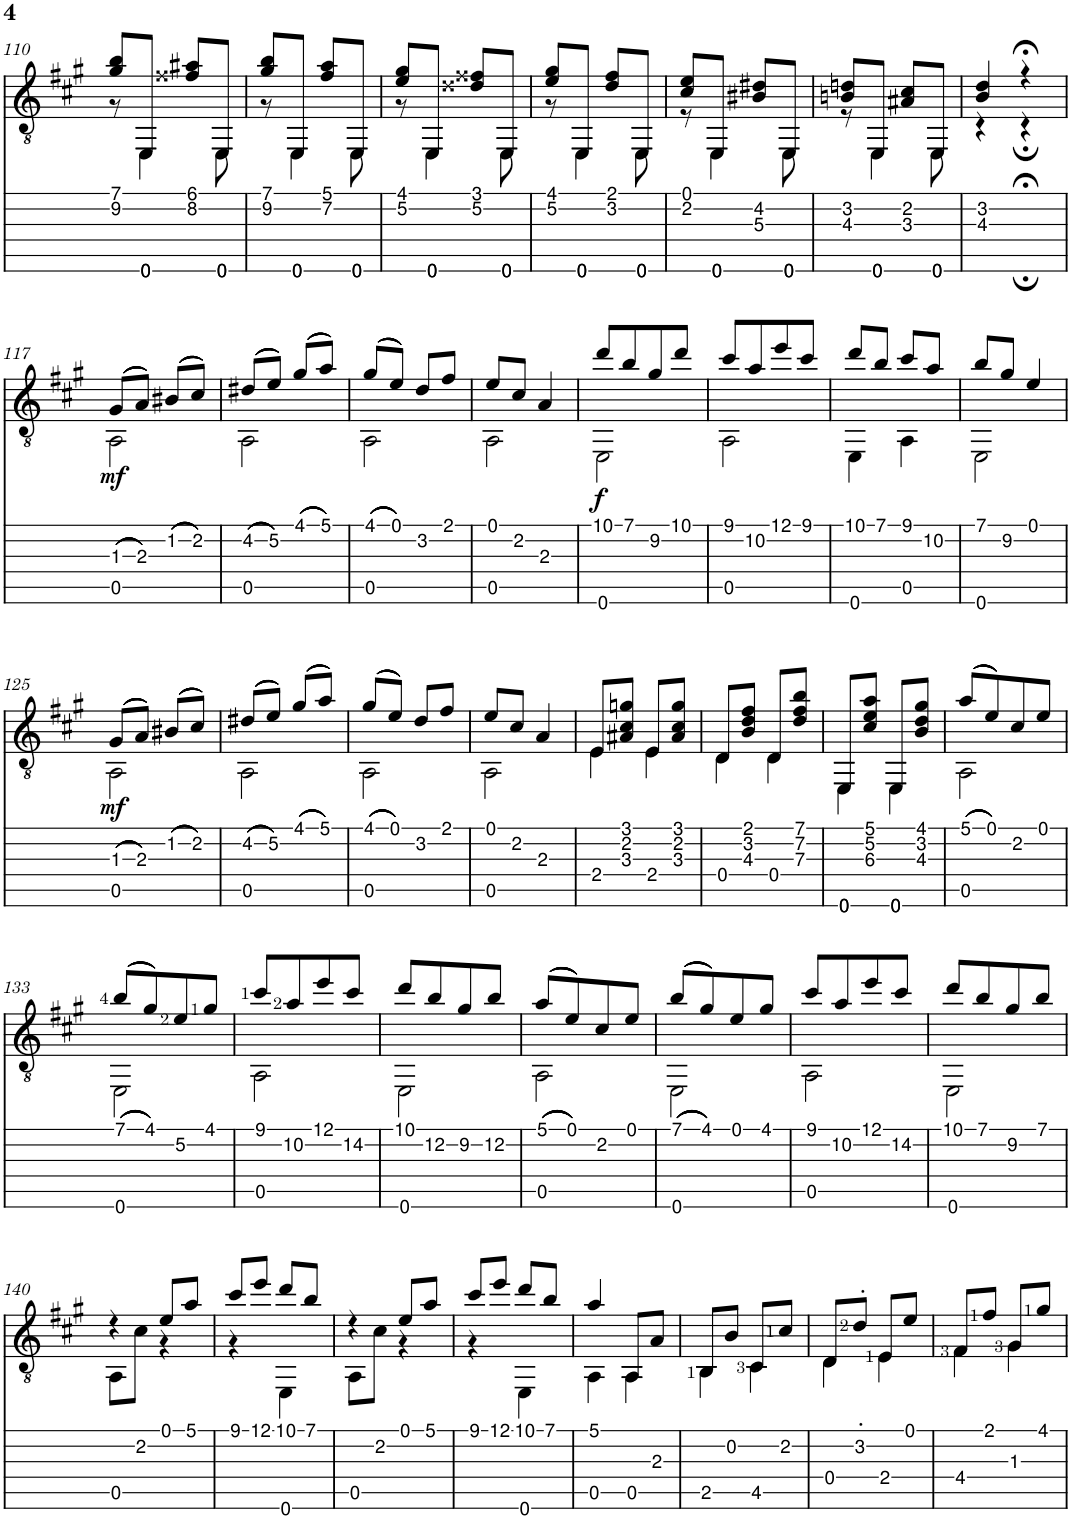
**kern	**kern	**dynam
*part1	*part1	*part1
*staff2	*staff1	*staff1/2
*I"Classical Guitar	*	*
*I'Guit.	*	*
!!LO:PB:g=z
*	*clefGv2	*
*k[f#c#g#]	*k[f#c#g#]	*
*A:	*A:	*
*M2/4	*M2/4	*
=110	=110	=110
*^	*^	*
8g#\ 8b\L	8r	8g#/ 8b/L	8r	.
8EEJ	4EE	8EE/J	4EE\	.
8f##X\ 8a#X\L	.	8f##X/ 8a#X/L	.	.
8EEJ	8EE	8EE/J	8EE\	.
=111	=111	=111	=111	=111
8g#\ 8b\L	8r	8g#/ 8b/L	8r	.
8EEJ	4EE	8EE/J	4EE\	.
8f#\ 8a\L	.	8f#/ 8a/L	.	.
8EEJ	8EE	8EE/J	8EE\	.
=112	=112	=112	=112	=112
8e\ 8g#\L	8r	8e/ 8g#/L	8r	.
8EEJ	4EE	8EE/J	4EE\	.
8d##X\ 8f##X\L	.	8d##X/ 8f##X/L	.	.
8EEJ	8EE	8EE/J	8EE\	.
=113	=113	=113	=113	=113
8e\ 8g#\L	8r	8e/ 8g#/L	8r	.
8EEJ	4EE	8EE/J	4EE\	.
8d\ 8f#\L	.	8d/ 8f#/L	.	.
8EEJ	8EE	8EE/J	8EE\	.
=114	=114	=114	=114	=114
8c#\ 8e\L	8r	8c#/ 8e/L	8r	.
8EEJ	4EE	8EE/J	4EE\	.
8B#X\ 8d#X\L	.	8B#X/ 8d#X/L	.	.
8EEJ	8EE	8EE/J	8EE\	.
=115	=115	=115	=115	=115
8Bn\ 8dn\L	8r	8Bn/ 8dn/L	8r	.
8EEJ	4EE	8EE/J	4EE\	.
8A#X\ 8c#\L	.	8A#X/ 8c#/L	.	.
8EEJ	8EE	8EE/J	8EE\	.
=116	=116	=116	=116	=116
4B 4d	4r	4B/ 4d/	4r	.
4r;<	4r;	4r;<	4r;	.
!!LO:LB:g=z	!!
=117	=117	=117	=117	=117
!	!	!	!	!LO:DY:b
8G#L	2AA	(>(>(>(>8G#/L	2AA\	mf
8AJ	.	8A/J))))	.	.
8B#XL	.	(>(>(>(>8B#X/L	.	.
8c#J	.	8c#/J))))	.	.
=118	=118	=118	=118	=118
8d#XL	2AA	(>(>(>(>8d#X/L	2AA\	.
8eJ	.	8e/J))))	.	.
8g#L	.	(>(>(>(>8g#/L	.	.
8aJ	.	8a/J))))	.	.
=119	=119	=119	=119	=119
8g#L	2AA	(>(>(>(>8g#/L	2AA\	.
8eJ	.	8e/J))))	.	.
8dL	.	8d/L	.	.
8f#J	.	8f#/J	.	.
=120	=120	=120	=120	=120
8eL	2AA	8e/L	2AA\	.
8c#J	.	8c#/J	.	.
4A	.	4A/	.	.
=121	=121	=121	=121	=121
!	!	!	!	!LO:DY:b
8ddL	2EE	8dd/L	2EE\	f
8bJ	.	8b/	.	.
8g#L	.	8g#/	.	.
8ddJ	.	8dd/J	.	.
=122	=122	=122	=122	=122
8cc#L	2AA	8cc#/L	2AA\	.
8aJ	.	8a/	.	.
8eeL	.	8ee/	.	.
8cc#J	.	8cc#/J	.	.
=123	=123	=123	=123	=123
8ddL	4EE	8dd/L	4EE\	.
8bJ	.	8b/J	.	.
8cc#L	4AA	8cc#/L	4AA\	.
8aJ	.	8a/J	.	.
=124	=124	=124	=124	=124
8bL	2EE	8b/L	2EE\	.
8g#J	.	8g#/J	.	.
4e	.	4e/	.	.
!!LO:LB:g=z	!!
=125	=125	=125	=125	=125
!	!	!	!	!LO:DY:b
8G#L	2AA	(>(>(>(>8G#/L	2AA\	mf
8AJ	.	8A/J))))	.	.
8B#XL	.	(>(>(>(>8B#X/L	.	.
8c#J	.	8c#/J))))	.	.
=126	=126	=126	=126	=126
8d#XL	2AA	(>(>(>(>8d#X/L	2AA\	.
8eJ	.	8e/J))))	.	.
8g#L	.	(>(>(>(>8g#/L	.	.
8aJ	.	8a/J))))	.	.
=127	=127	=127	=127	=127
8g#L	2AA	(>(>(>(>8g#/L	2AA\	.
8eJ	.	8e/J))))	.	.
8dL	.	8d/L	.	.
8f#J	.	8f#/J	.	.
=128	=128	=128	=128	=128
8eL	2AA	8e/L	2AA\	.
8c#J	.	8c#/J	.	.
4A	.	4A/	.	.
=129	=129	=129	=129	=129
8EL	4E	8E/L	4E\	.
8A#X\ 8c#\ 8gn\J	.	8A#X/ 8c#/ 8gn/J	.	.
8EL	4E	8E/L	4E\	.
8A#\ 8c#\ 8g\J	.	8A#/ 8c#/ 8g/J	.	.
=130	=130	=130	=130	=130
8DL	4D	8D/L	4D\	.
8B\ 8d\ 8f#\J	.	8B/ 8d/ 8f#/J	.	.
8DL	4D	8D/L	4D\	.
8d\ 8f#\ 8b\J	.	8d/ 8f#/ 8b/J	.	.
=131	=131	=131	=131	=131
8EEL	4EE	8EE/L	4EE\	.
8c#\ 8e\ 8a\J	.	8c#/ 8e/ 8a/J	.	.
8EEL	4EE	8EE/L	4EE\	.
8B\ 8d\ 8g#\J	.	8B/ 8d/ 8g#/J	.	.
=132	=132	=132	=132	=132
8aL	2AA	(>(>(>(>8a/L	2AA\	.
8eJ	.	8e/))))	.	.
8c#L	.	8c#/	.	.
8eJ	.	8e/J	.	.
!!LO:LB:g=z	!!
=133	=133	=133	=133	=133
8bL	2EE	(>(>(>(>8b/L	2EE\	.
8g#J	.	8g#/))))	.	.
8eL	.	8e/	.	.
8g#J	.	8g#/J	.	.
=134	=134	=134	=134	=134
8cc#L	2AA	8cc#/L	2AA\	.
8aJ	.	8a/	.	.
8eeL	.	8ee/	.	.
8cc#J	.	8cc#/J	.	.
=135	=135	=135	=135	=135
8ddL	2EE	8dd/L	2EE\	.
8bJ	.	8b/	.	.
8g#L	.	8g#/	.	.
8bJ	.	8b/J	.	.
=136	=136	=136	=136	=136
8aL	2AA	(>(>(>(>8a/L	2AA\	.
8eJ	.	8e/))))	.	.
8c#L	.	8c#/	.	.
8eJ	.	8e/J	.	.
=137	=137	=137	=137	=137
8bL	2EE	(>(>(>(>8b/L	2EE\	.
8g#J	.	8g#/))))	.	.
8eL	.	8e/	.	.
8g#J	.	8g#/J	.	.
=138	=138	=138	=138	=138
8cc#L	2AA	8cc#/L	2AA\	.
8aJ	.	8a/	.	.
8eeL	.	8ee/	.	.
8cc#J	.	8cc#/J	.	.
=139	=139	=139	=139	=139
8ddL	2EE	8dd/L	2EE\	.
8bJ	.	8b/	.	.
8g#L	.	8g#/	.	.
8bJ	.	8b/J	.	.
!!LO:LB:g=z	!!
=140	=140	=140	=140	=140
4r	8AAL	4r	8AA\L	.
.	8c#J	.	8c#\J	.
8eL	4r	8e/L	4r	.
8aJ	.	8a/J	.	.
=141	=141	=141	=141	=141
8cc#L	4r	8cc#/L	4r	.
8eeJ	.	8ee/J	.	.
8ddL	4EE	8dd/L	4EE\	.
8bJ	.	8b/J	.	.
=142	=142	=142	=142	=142
4r	8AAL	4r	8AA\L	.
.	8c#J	.	8c#\J	.
8eL	4r	8e/L	4r	.
8aJ	.	8a/J	.	.
=143	=143	=143	=143	=143
8cc#L	4r	8cc#/L	4r	.
8eeJ	.	8ee/J	.	.
8ddL	4EE	8dd/L	4EE\	.
8bJ	.	8b/J	.	.
=144	=144	=144	=144	=144
4a	4AA	4a/	4AA\	.
8AAL	4AA	8AA/L	4AA\	.
8AJ	.	8A/J	.	.
=145	=145	=145	=145	=145
8BBL	4BB	8BB/L	4BB\	.
8BJ	.	8B/J	.	.
8C#L	4C#	8C#/L	4C#\	.
8c#J	.	8c#/J	.	.
=146	=146	=146	=146	=146
8DL	4D	8D/L	4D\	.
8d'J	.	8d'/J	.	.
8EL	4E	8E/L	4E\	.
8eJ	.	8e/J	.	.
=147	=147	=147	=147	=147
8F#L	4F#	8F#/L	4F#\	.
8f#J	.	8f#/J	.	.
8G#L	4G#	8G#/L	4G#\	.
8g#J	.	8g#/J	.	.
*v	*v	*	*	*
*	*v	*v	*
=	=	=
*-	*-	*-
